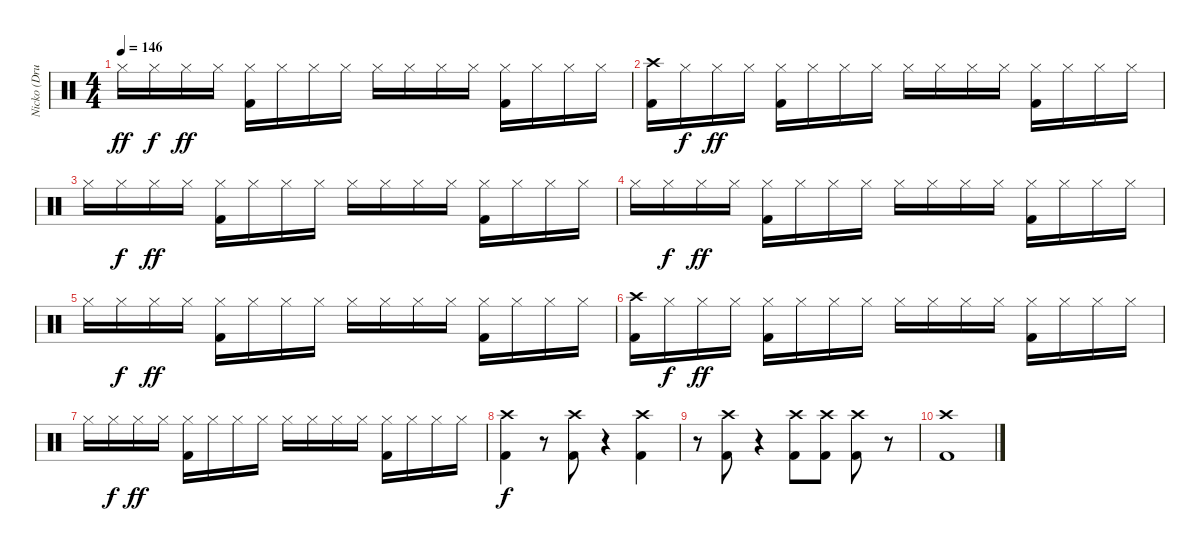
\track ("Nicko (Drums)" "Nicko (Dru") {instrument percussion}
\staff {score}
\articulation defaults
\ts (4 4)
\tempo 146
\clef neutral
\ks c "Hi-Hat (closed)".16{dy ff} "Hi-Hat (closed)".16{dy f} "Hi-Hat (closed)".16{dy ff} "Hi-Hat (closed)".16
("Hi-Hat (closed)" "Kick (hit) 2").16 "Hi-Hat (closed)".16 "Hi-Hat (closed)".16 "Hi-Hat (closed)".16 "Hi-Hat (closed)".16 "Hi-Hat (closed)".16 "Hi-Hat (closed)".16 "Hi-Hat (closed)".16 ("Hi-Hat (closed)" "Kick (hit) 2").16 "Hi-Hat (closed)".16 "Hi-Hat (closed)".16 "Hi-Hat (closed)".16 |
("Crash high (hit)" "Kick (hit) 2").16 "Hi-Hat (closed)".16{dy f} "Hi-Hat (closed)".16{dy ff} "Hi-Hat (closed)".16 ("Hi-Hat (closed)" "Kick (hit) 2").16 "Hi-Hat (closed)".16 "Hi-Hat (closed)".16 "Hi-Hat (closed)".16 "Hi-Hat (closed)".16 "Hi-Hat (closed)".16 "Hi-Hat (closed)".16 "Hi-Hat (closed)".16 ("Hi-Hat (closed)" "Kick (hit) 2").16 "Hi-Hat (closed)".16 "Hi-Hat (closed)".16 "Hi-Hat (closed)".16 |
"Hi-Hat (closed)".16 "Hi-Hat (closed)".16{dy f} "Hi-Hat (closed)".16{dy ff} "Hi-Hat (closed)".16 ("Hi-Hat (closed)" "Kick (hit) 2").16 "Hi-Hat (closed)".16 "Hi-Hat (closed)".16 "Hi-Hat (closed)".16 "Hi-Hat (closed)".16 "Hi-Hat (closed)".16 "Hi-Hat (closed)".16 "Hi-Hat (closed)".16 ("Hi-Hat (closed)" "Kick (hit) 2").16 "Hi-Hat (closed)".16 "Hi-Hat (closed)".16 "Hi-Hat (closed)".16 |
"Hi-Hat (closed)".16 "Hi-Hat (closed)".16{dy f} "Hi-Hat (closed)".16{dy ff} "Hi-Hat (closed)".16 ("Hi-Hat (closed)" "Kick (hit) 2").16 "Hi-Hat (closed)".16 "Hi-Hat (closed)".16 "Hi-Hat (closed)".16 "Hi-Hat (closed)".16 "Hi-Hat (closed)".16 "Hi-Hat (closed)".16 "Hi-Hat (closed)".16 ("Hi-Hat (closed)" "Kick (hit) 2").16 "Hi-Hat (closed)".16 "Hi-Hat (closed)".16 "Hi-Hat (closed)".16 |
"Hi-Hat (closed)".16 "Hi-Hat (closed)".16{dy f} "Hi-Hat (closed)".16{dy ff} "Hi-Hat (closed)".16 ("Hi-Hat (closed)" "Kick (hit) 2").16 "Hi-Hat (closed)".16 "Hi-Hat (closed)".16 "Hi-Hat (closed)".16 "Hi-Hat (closed)".16 "Hi-Hat (closed)".16 "Hi-Hat (closed)".16 "Hi-Hat (closed)".16 ("Hi-Hat (closed)" "Kick (hit) 2").16 "Hi-Hat (closed)".16 "Hi-Hat (closed)".16 "Hi-Hat (closed)".16 |
("Crash high (hit)" "Kick (hit) 2").16 "Hi-Hat (closed)".16{dy f} "Hi-Hat (closed)".16{dy ff} "Hi-Hat (closed)".16 ("Hi-Hat (closed)" "Kick (hit) 2").16 "Hi-Hat (closed)".16 "Hi-Hat (closed)".16 "Hi-Hat (closed)".16 "Hi-Hat (closed)".16 "Hi-Hat (closed)".16 "Hi-Hat (closed)".16 "Hi-Hat (closed)".16 ("Hi-Hat (closed)" "Kick (hit) 2").16 "Hi-Hat (closed)".16 "Hi-Hat (closed)".16 "Hi-Hat (closed)".16 |
"Hi-Hat (closed)".16 "Hi-Hat (closed)".16{dy f} "Hi-Hat (closed)".16{dy ff} "Hi-Hat (closed)".16 ("Hi-Hat (closed)" "Kick (hit) 2").16 "Hi-Hat (closed)".16 "Hi-Hat (closed)".16 "Hi-Hat (closed)".16 "Hi-Hat (closed)".16 "Hi-Hat (closed)".16 "Hi-Hat (closed)".16 "Hi-Hat (closed)".16 ("Hi-Hat (closed)" "Kick (hit) 2").16 "Hi-Hat (closed)".16 "Hi-Hat (closed)".16 "Hi-Hat (closed)".16 |
("Crash high (hit)" "Kick (hit) 2").4{dy f} r.8 ("Crash high (hit)" "Kick (hit) 2").8 r.4 ("Crash high (hit)" "Kick (hit) 2").4 |
r.8 ("Crash high (hit)" "Kick (hit) 2").8 r.4 ("Crash high (hit)" "Kick (hit) 2").8 ("Crash high (hit)" "Kick (hit) 2").8 ("Crash high (hit)" "Kick (hit) 2").8 r.8 |
("Crash high (hit)" "Kick (hit) 2").1
